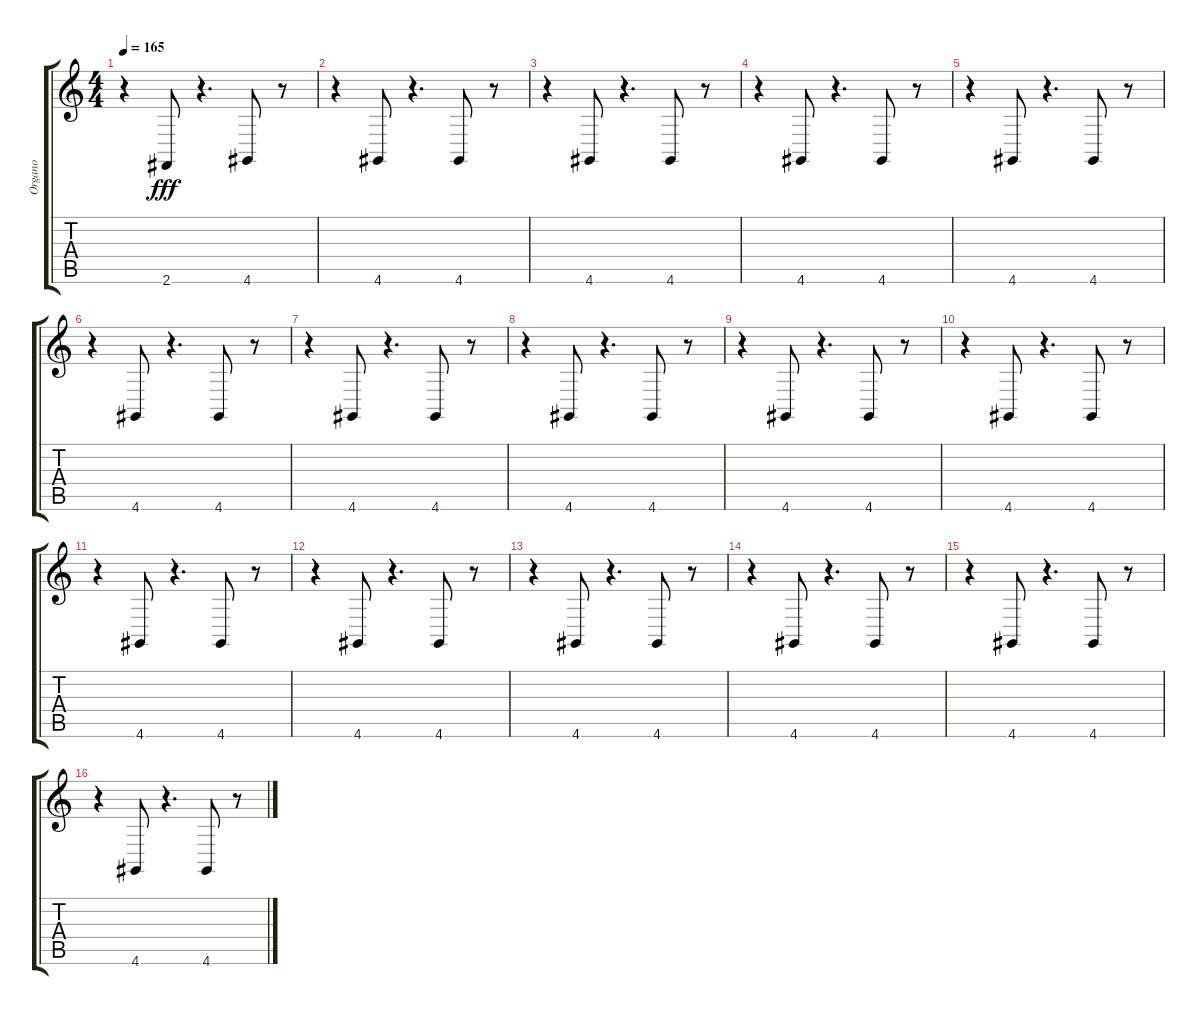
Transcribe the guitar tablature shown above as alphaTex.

\track ("Organo" "Organo") {instrument drawbarorgan}
\staff {score tabs}
\tuning (E4 B3 G3 D3 A2 E2) {hide}
\ts (4 4)
\tempo 165
\clef g2
\ks c
r.4{dy fff} 2.6.8 r.4{d} 4.6.8 r.8 |
r.4 4.6.8 r.4{d} 4.6.8 r.8 |
r.4 4.6.8 r.4{d} 4.6.8 r.8 |
r.4 4.6.8 r.4{d} 4.6.8 r.8 |
r.4 4.6.8 r.4{d} 4.6.8 r.8 |
r.4 4.6.8 r.4{d} 4.6.8 r.8 |
r.4 4.6.8 r.4{d} 4.6.8 r.8 |
r.4 4.6.8 r.4{d} 4.6.8 r.8 |
r.4 4.6.8 r.4{d} 4.6.8 r.8 |
r.4 4.6.8 r.4{d} 4.6.8 r.8 |
r.4 4.6.8 r.4{d} 4.6.8 r.8 |
r.4 4.6.8 r.4{d} 4.6.8 r.8 |
r.4 4.6.8 r.4{d} 4.6.8 r.8 |
r.4 4.6.8 r.4{d} 4.6.8 r.8 |
r.4 4.6.8 r.4{d} 4.6.8 r.8 |
r.4 4.6.8 r.4{d} 4.6.8 r.8
